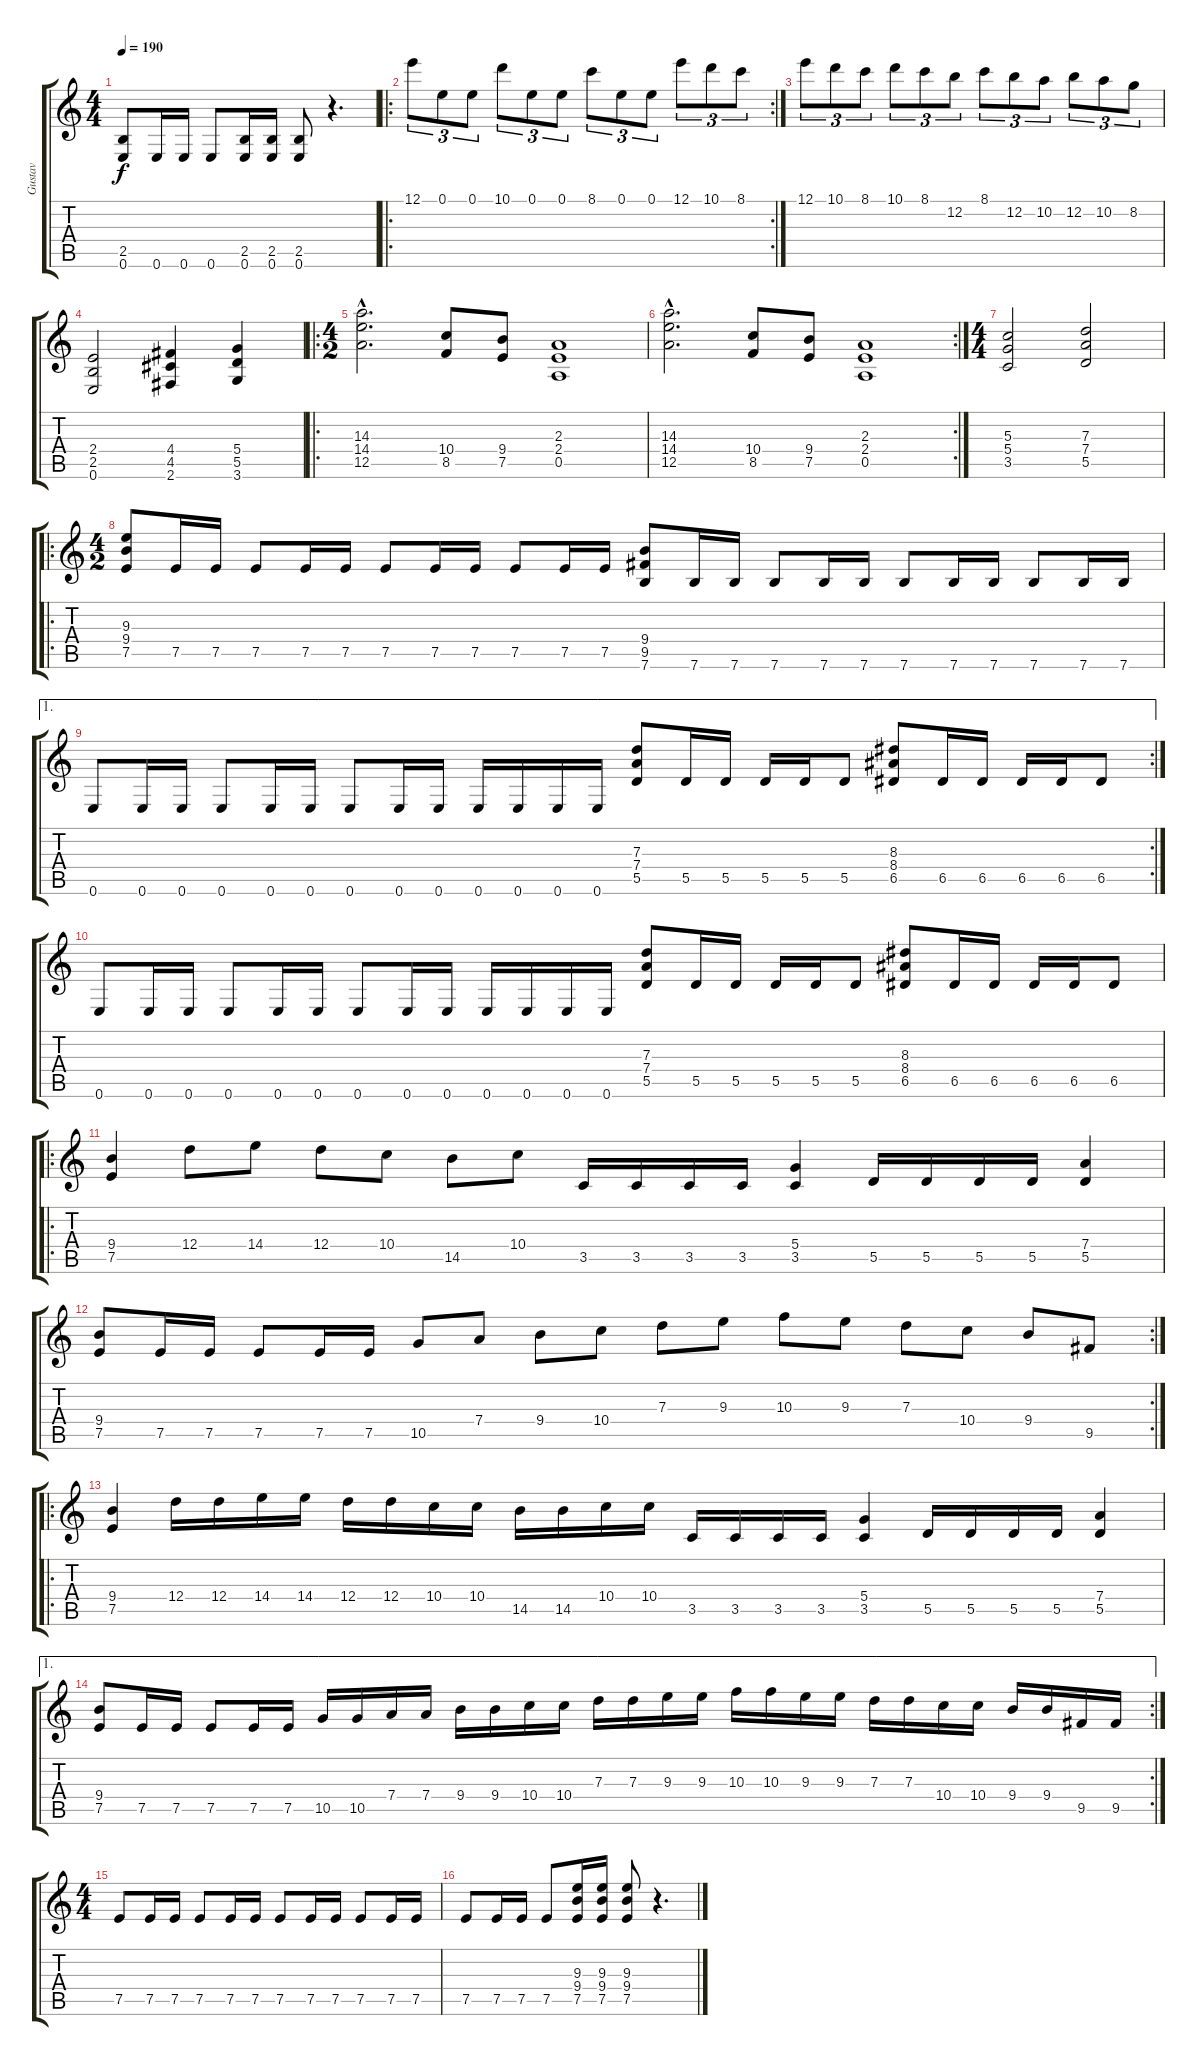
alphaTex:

\track ("Gustav" "Gustav") {instrument distortionguitar}
\staff {score tabs}
\tuning (E4 B3 G3 D3 A2 E2) {hide}
\ts (4 4)
\tempo 190
\clef g2
\ks c
(2.5 0.6).8{dy f} 0.6.16 0.6.16 0.6.8 (2.5 0.6).16 (2.5 0.6).16 (2.5 0.6).8 r.4{d} |
\ro
\rc 2
12.1.8{tu (3 2)} 0.1.8{tu (3 2)} 0.1.8{tu (3 2)} 10.1.8{tu (3 2)} 0.1.8{tu (3 2)} 0.1.8{tu (3 2)} 8.1.8{tu (3 2)} 0.1.8{tu (3 2)} 0.1.8{tu (3 2)} 12.1.8{tu (3 2)} 10.1.8{tu (3 2)} 8.1.8{tu (3 2)} |
12.1.8{tu (3 2)} 10.1.8{tu (3 2)} 8.1.8{tu (3 2)} 10.1.8{tu (3 2)} 8.1.8{tu (3 2)} 12.2.8{tu (3 2)} 8.1.8{tu (3 2)} 12.2.8{tu (3 2)} 10.2.8{tu (3 2)} 12.2.8{tu (3 2)} 10.2.8{tu (3 2)} 8.2.8{tu (3 2)} |
(2.4 2.5 0.6).2 (4.4 4.5 2.6).4 (5.4 5.5 3.6).4 |
\ro
\ts (4 2)
(14.3{hac} 14.4{hac} 12.5{hac}).2{d} (10.4 8.5).8 (9.4 7.5).8 (2.3 2.4 0.5).1 |
\rc 2
(14.3{hac} 14.4{hac} 12.5{hac}).2{d} (10.4 8.5).8 (9.4 7.5).8 (2.3 2.4 0.5).1 |
\ts (4 4)
(5.3 5.4 3.5).2 (7.3 7.4 5.5).2 |
\ro
\ts (4 2)
(9.3 9.4 7.5).8 7.5.16 7.5.16 7.5.8 7.5.16 7.5.16 7.5.8 7.5.16 7.5.16 7.5.8 7.5.16 7.5.16 (9.4 9.5 7.6).8 7.6.16 7.6.16 7.6.8 7.6.16 7.6.16 7.6.8 7.6.16 7.6.16 7.6.8 7.6.16 7.6.16 |
\ae 1
\rc 2
0.6.8 0.6.16 0.6.16 0.6.8 0.6.16 0.6.16 0.6.8 0.6.16 0.6.16 0.6.16 0.6.16 0.6.16 0.6.16 (7.3 7.4 5.5).8 5.5.16 5.5.16 5.5.16 5.5.16 5.5.8 (8.3 8.4 6.5).8 6.5.16 6.5.16 6.5.16 6.5.16 6.5.8 |
0.6.8 0.6.16 0.6.16 0.6.8 0.6.16 0.6.16 0.6.8 0.6.16 0.6.16 0.6.16 0.6.16 0.6.16 0.6.16 (7.3 7.4 5.5).8 5.5.16 5.5.16 5.5.16 5.5.16 5.5.8 (8.3 8.4 6.5).8 6.5.16 6.5.16 6.5.16 6.5.16 6.5.8 |
\ro
(9.4 7.5).4 12.4.8 14.4.8 12.4.8 10.4.8 14.5.8 10.4.8 3.5.16 3.5.16 3.5.16 3.5.16 (5.4 3.5).4 5.5.16 5.5.16 5.5.16 5.5.16 (7.4 5.5).4 |
\rc 2
(9.4 7.5).8 7.5.16 7.5.16 7.5.8 7.5.16 7.5.16 10.5.8 7.4.8 9.4.8 10.4.8 7.3.8 9.3.8 10.3.8 9.3.8 7.3.8 10.4.8 9.4.8 9.5.8 |
\ro
(9.4 7.5).4 12.4.16 12.4.16 14.4.16 14.4.16 12.4.16 12.4.16 10.4.16 10.4.16 14.5.16 14.5.16 10.4.16 10.4.16 3.5.16 3.5.16 3.5.16 3.5.16 (5.4 3.5).4 5.5.16 5.5.16 5.5.16 5.5.16 (7.4 5.5).4 |
\ae 1
\rc 2
(9.4 7.5).8 7.5.16 7.5.16 7.5.8 7.5.16 7.5.16 10.5.16 10.5.16 7.4.16 7.4.16 9.4.16 9.4.16 10.4.16 10.4.16 7.3.16 7.3.16 9.3.16 9.3.16 10.3.16 10.3.16 9.3.16 9.3.16 7.3.16 7.3.16 10.4.16 10.4.16 9.4.16 9.4.16 9.5.16 9.5.16 |
\ts (4 4)
7.5.8 7.5.16 7.5.16 7.5.8 7.5.16 7.5.16 7.5.8 7.5.16 7.5.16 7.5.8 7.5.16 7.5.16 |
7.5.8 7.5.16 7.5.16 7.5.8 (9.3 9.4 7.5).16 (9.3 9.4 7.5).16 (9.3 9.4 7.5).8 r.4{d}
